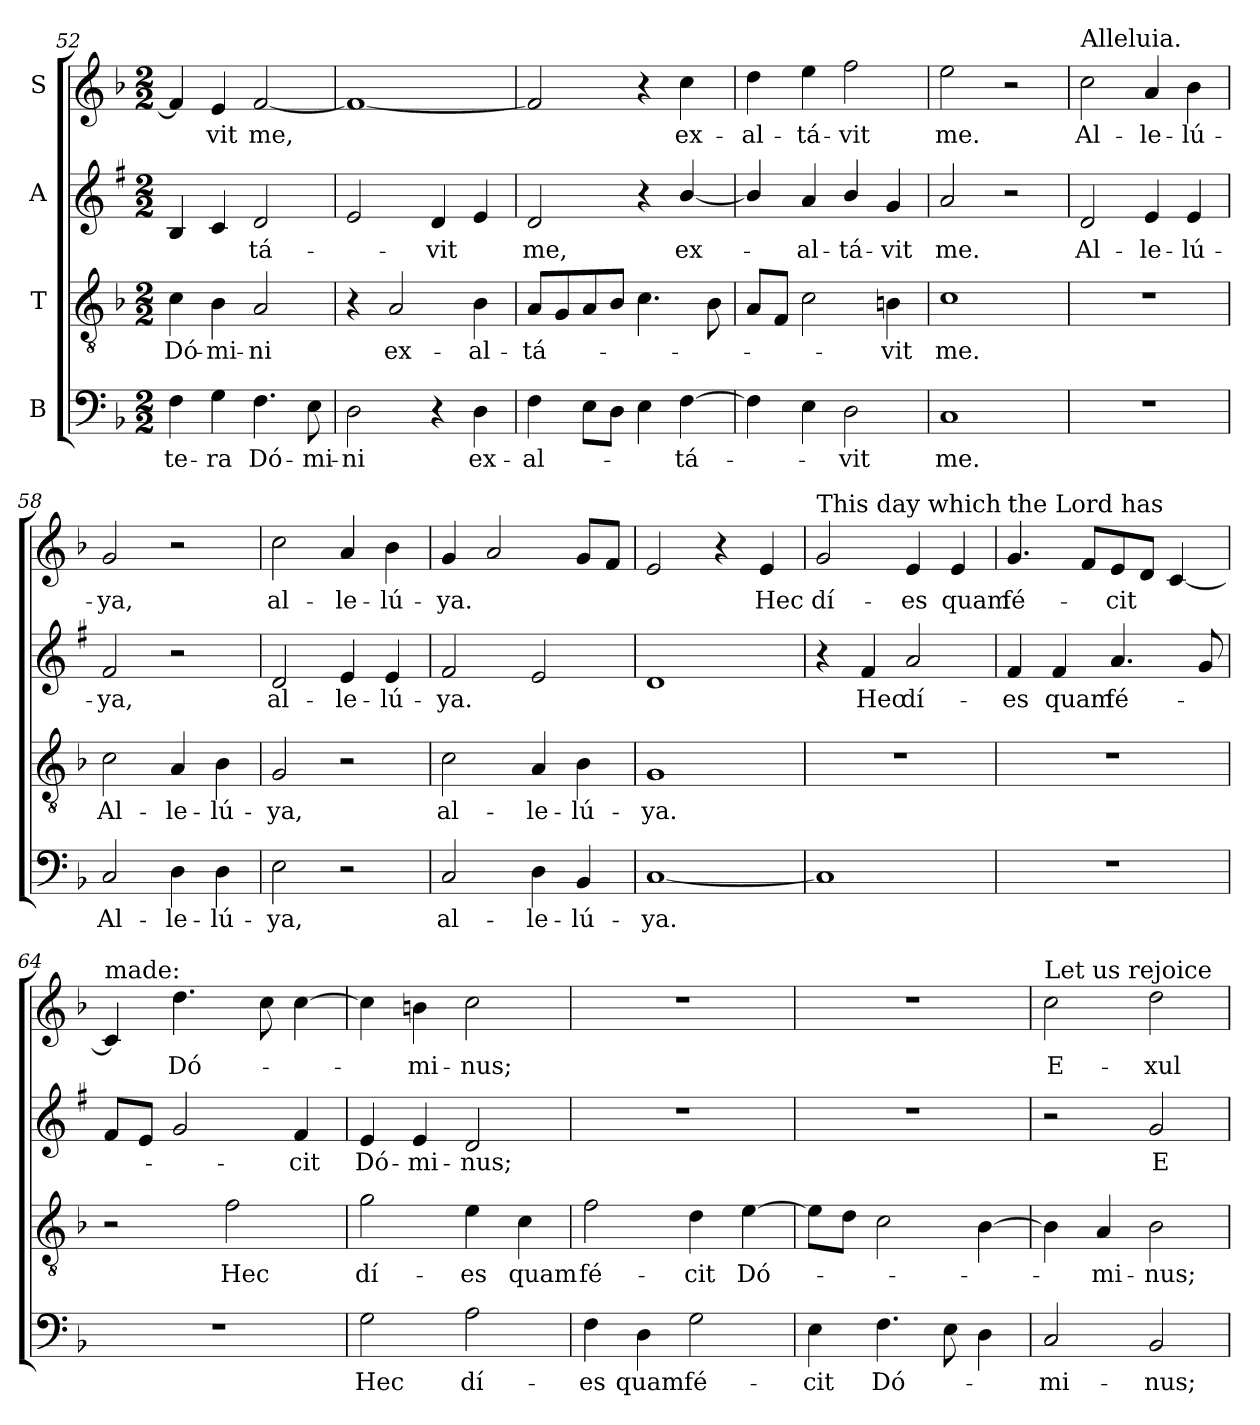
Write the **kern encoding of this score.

**kern	**text	**kern	**text	**kern	**text	**kern	**text
*part4	*part4	*part3	*part3	*part2	*part2	*part1	*part1
*staff4	*staff4	*staff3	*staff3	*staff2	*staff2	*staff1	*staff1
*I"B	*	*I"T	*	*I"A	*	*I"S	*
*clefF4	*	*clefGv2	*	*clefG2	*	*clefG2	*
*	*	*	*	*ITrd1c2	*	*	*
*k[b-]	*	*k[b-]	*	*k[b-]	*	*k[b-]	*
*F:	*	*F:	*	*F:	*	*F:	*
*M2/2	*	*M2/2	*	*M2/2	*	*M2/2	*
=52	=52	=52	=52	=52	=52	=52	=52
!	!LO:LY:b	!	!LO:LY:b	!	!	!	!
4F\	-te-	4c\	Dó-	4A/	.	4f/]	.
!	!LO:LY:b	!	!LO:LY:b	!	!	!	!LO:LY:b
4G\	-ra	4B-\	-mi-	4B-/	.	4e/	-vit
!	!LO:LY:b	!	!LO:LY:b	!	!LO:LY:b	!	!LO:LY:b
4.F\	Dó-	2A/	-ni	2c/	-tá-	[2f/	me,
!	!LO:LY:b	!	!	!	!	!	!
8E\	-mi-	.	.	.	.	.	.
=53	=53	=53	=53	=53	=53	=53	=53
!	!LO:LY:b	!	!	!	!	!	!
2D\	-ni	4r	.	2d/	.	1f_	.
!	!	!	!LO:LY:b	!	!	!	!
.	.	2A/	ex-	.	.	.	.
!	!	!	!	!	!LO:LY:b	!	!
4r	.	.	.	4c/	-vit	.	.
!	!LO:LY:b	!	!LO:LY:b	!	!	!	!
4D\	ex-	4B-\	-al-	4d/	.	.	.
!!LO:LB:g=z
=54	=54	=54	=54	=54	=54	=54	=54
!	!LO:LY:b	!	!LO:LY:b	!	!LO:LY:b	!	!
4F\	-al-	8A/L	-tá-	2c/	me,	2f/]	.
.	.	8G/	.	.	.	.	.
8E\L	.	8A/	.	.	.	.	.
8D\J	.	8B-/J	.	.	.	.	.
4E\	.	4.c\	.	4r	.	4r	.
!	!LO:LY:b	!	!	!	!LO:LY:b	!	!LO:LY:b
[4F\	-tá-	.	.	[4a/	ex-	4cc\	ex-
.	.	8B-\	.	.	.	.	.
=55	=55	=55	=55	=55	=55	=55	=55
!	!	!	!	!	!	!	!LO:LY:b
4F\]	.	8A/L	.	4a/]	.	4dd\	-al-
.	.	8F/J	.	.	.	.	.
!	!	!	!	!	!LO:LY:b	!	!LO:LY:b
4E\	.	2c\	.	4g/	-al-	4ee\	-tá-
!	!LO:LY:b	!	!	!	!LO:LY:b	!	!LO:LY:b
2D\	-vit	.	.	4a/	-tá-	2ff\	-vit
!	!	!	!LO:LY:b	!	!LO:LY:b	!	!
.	.	4B\	-vit	4f/	-vit	.	.
=56	=56	=56	=56	=56	=56	=56	=56
!	!LO:LY:b	!	!LO:LY:b	!	!LO:LY:b	!	!LO:LY:b
1C	me.	1c	me.	2g/	me.	2ee\	me.
.	.	.	.	2r	.	2r	.
=57	=57	=57	=57	=57	=57	=57	=57
!	!	!	!	!	!	!LO:TX:a:t=Alleluia.	!
!	!	!	!	!	!LO:LY:b	!	!LO:LY:b
1r	.	1r	.	2c/	Al-	2cc\	Al-
!	!	!	!	!	!LO:LY:b	!	!LO:LY:b
.	.	.	.	4d/	-le-	4a/	-le-
!	!	!	!	!	!LO:LY:b	!	!LO:LY:b
.	.	.	.	4d/	-lú-	4b-\	-lú-
=58	=58	=58	=58	=58	=58	=58	=58
!	!LO:LY:b	!	!LO:LY:b	!	!LO:LY:b	!	!LO:LY:b
2C/	Al-	2c\	Al-	2e/	-ya,	2g/	-ya,
!	!LO:LY:b	!	!LO:LY:b	!	!	!	!
4D\	-le-	4A/	-le-	2r	.	2r	.
!	!LO:LY:b	!	!LO:LY:b	!	!	!	!
4D\	-lú-	4B-\	-lú-	.	.	.	.
=59	=59	=59	=59	=59	=59	=59	=59
!	!LO:LY:b	!	!LO:LY:b	!	!LO:LY:b	!	!LO:LY:b
2E\	-ya,	2G/	-ya,	2c/	al-	2cc\	al-
!	!	!	!	!	!LO:LY:b	!	!LO:LY:b
2r	.	2r	.	4d/	-le-	4a/	-le-
!	!	!	!	!	!LO:LY:b	!	!LO:LY:b
.	.	.	.	4d/	-lú-	4b-\	-lú-
!!LO:PB:g=z
=60	=60	=60	=60	=60	=60	=60	=60
!	!LO:LY:b	!	!LO:LY:b	!	!LO:LY:b	!	!LO:LY:b
2C/	al-	2c\	al-	2e/	-ya.	4g/	-ya.
.	.	.	.	.	.	2a/	.
!	!LO:LY:b	!	!LO:LY:b	!	!	!	!
4D\	-le-	4A/	-le-	2d/	.	.	.
!	!LO:LY:b	!	!LO:LY:b	!	!	!	!
4BB-/	-lú-	4B-\	-lú-	.	.	8g/L	.
.	.	.	.	.	.	8f/J	.
=61	=61	=61	=61	=61	=61	=61	=61
!	!LO:LY:b	!	!LO:LY:b	!	!	!	!
[1C	-ya.	1G	-ya.	1c	.	2e/	.
.	.	.	.	.	.	4r	.
!	!	!	!	!	!	!	!LO:LY:b
.	.	.	.	.	.	4e/	Hec
=62	=62	=62	=62	=62	=62	=62	=62
!	!	!	!	!	!	!LO:TX:a:t=This day which	!
!	!	!	!	!	!	!	!LO:LY:b
1C]	.	1r	.	4r	.	2g/	dí-
!	!	!	!	!	!LO:LY:b	!	!
.	.	.	.	4e/	Hec	.	.
!	!	!	!	!	!LO:LY:b	!	!LO:LY:b
.	.	.	.	2g/	dí-	4e/	-es
!	!	!	!	!	!	!	!LO:LY:b
.	.	.	.	.	.	4e/	quam
=63	=63	=63	=63	=63	=63	=63	=63
!	!	!	!	!	!	!LO:TX:a:t=the Lord has	!
!	!	!	!	!	!LO:LY:b	!	!LO:LY:b
1r	.	1r	.	4e/	-es	4.g/	fé-
!	!	!	!	!	!LO:LY:b	!	!
.	.	.	.	4e/	quam	.	.
.	.	.	.	.	.	8f/L	.
!	!	!	!	!	!LO:LY:b	!	!LO:LY:b
.	.	.	.	4.g/	fé-	8e/	-cit
.	.	.	.	.	.	8d/J	.
.	.	.	.	.	.	[4c/	.
.	.	.	.	8f/	.	.	.
=64	=64	=64	=64	=64	=64	=64	=64
!	!	!	!	!	!	!LO:TX:a:t=made&colon;	!
1r	.	2r	.	8e/L	.	4c/]	.
.	.	.	.	8d/J	.	.	.
!	!	!	!	!	!	!	!LO:LY:b
.	.	.	.	2f/	.	4.dd\	Dó-
!	!	!	!LO:LY:b	!	!	!	!
.	.	2f\	Hec	.	.	.	.
.	.	.	.	.	.	8cc\	.
!	!	!	!	!	!LO:LY:b	!	!
.	.	.	.	4e/	-cit	[4cc\	.
=65	=65	=65	=65	=65	=65	=65	=65
!	!LO:LY:b	!	!LO:LY:b	!	!LO:LY:b	!	!
2G\	Hec	2g\	dí-	4d/	Dó-	4cc\]	.
!	!	!	!	!	!LO:LY:b	!	!LO:LY:b
.	.	.	.	4d/	-mi-	4b\	-mi-
!	!LO:LY:b	!	!LO:LY:b	!	!LO:LY:b	!	!LO:LY:b
2A\	dí-	4e\	-es	2c/	-nus;	2cc\	-nus;
!	!	!	!LO:LY:b	!	!	!	!
.	.	4c\	quam	.	.	.	.
!!LO:LB:g=z
=66	=66	=66	=66	=66	=66	=66	=66
!	!LO:LY:b	!	!LO:LY:b	!	!	!	!
4F\	-es	2f\	fé-	1r	.	1r	.
!	!LO:LY:b	!	!	!	!	!	!
4D\	quam	.	.	.	.	.	.
!	!LO:LY:b	!	!LO:LY:b	!	!	!	!
2G\	fé-	4d\	-cit	.	.	.	.
!	!	!	!LO:LY:b	!	!	!	!
.	.	[4e\	Dó-	.	.	.	.
=67	=67	=67	=67	=67	=67	=67	=67
!	!LO:LY:b	!	!	!	!	!	!
4E\	-cit	8e\L]	.	1r	.	1r	.
.	.	8d\J	.	.	.	.	.
!	!LO:LY:b	!	!	!	!	!	!
4.F\	Dó-	2c\	.	.	.	.	.
8E\	.	.	.	.	.	.	.
4D\	.	[4B-\	.	.	.	.	.
=68	=68	=68	=68	=68	=68	=68	=68
!	!	!	!	!	!	!LO:TX:a:t=Let us rejoice	!
!	!LO:LY:b	!	!	!	!	!	!LO:LY:b
2C/	-mi-	4B-\]	.	2r	.	2cc\	E-
!	!	!	!LO:LY:b	!	!	!	!
.	.	4A/	-mi-	.	.	.	.
!	!LO:LY:b	!	!LO:LY:b	!	!LO:LY:b	!	!LO:LY:b
2BB-/	-nus;	2B-\	-nus;	2f/	E-	2dd\	-xul-
=	=	=	=	=	=	=	=
*-	*-	*-	*-	*-	*-	*-	*-
